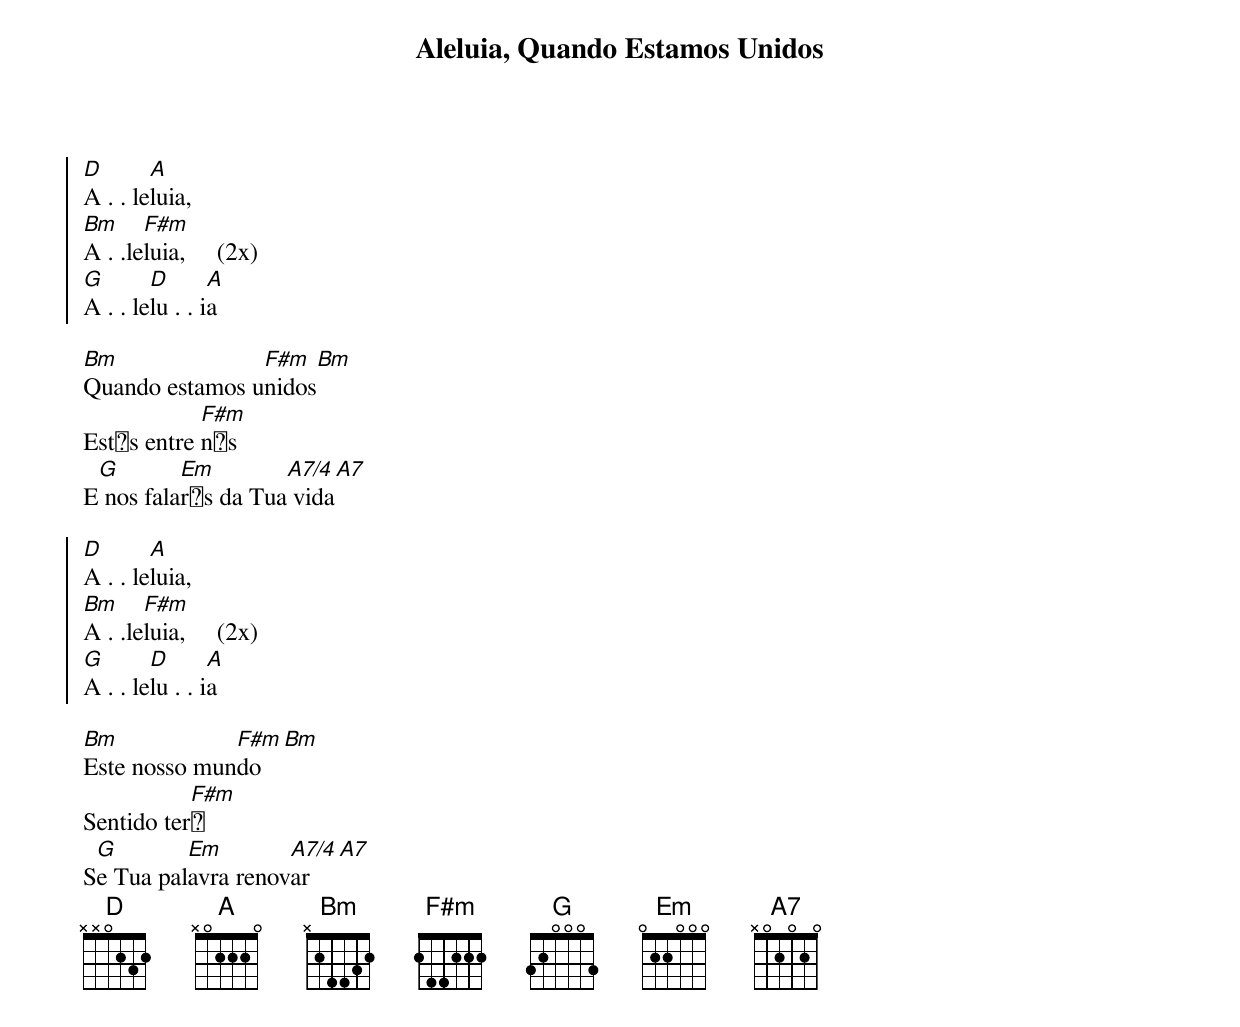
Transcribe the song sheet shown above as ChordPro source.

{title: Aleluia, Quando Estamos Unidos}
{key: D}
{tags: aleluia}


{start_of_chorus}
[D]A . . le[A]luia,
[Bm]A . .le[F#m]luia,     (2x)
[G]A . . le[D]lu . . i[A]a
{end_of_chorus}

[Bm]Quando estamos u[F#m]nidos[Bm]
Est치s entre [F#m]n칩s
E[G] nos fala[Em]r치s da Tua[A7/4] vida[A7]

{start_of_chorus}
[D]A . . le[A]luia,
[Bm]A . .le[F#m]luia,     (2x)
[G]A . . le[D]lu . . i[A]a
{end_of_chorus}

[Bm]Este nosso mun[F#m]do[Bm]
Sentido ter[F#m]치
S[G]e Tua pal[Em]avra renov[A7/4]ar   [A7]
